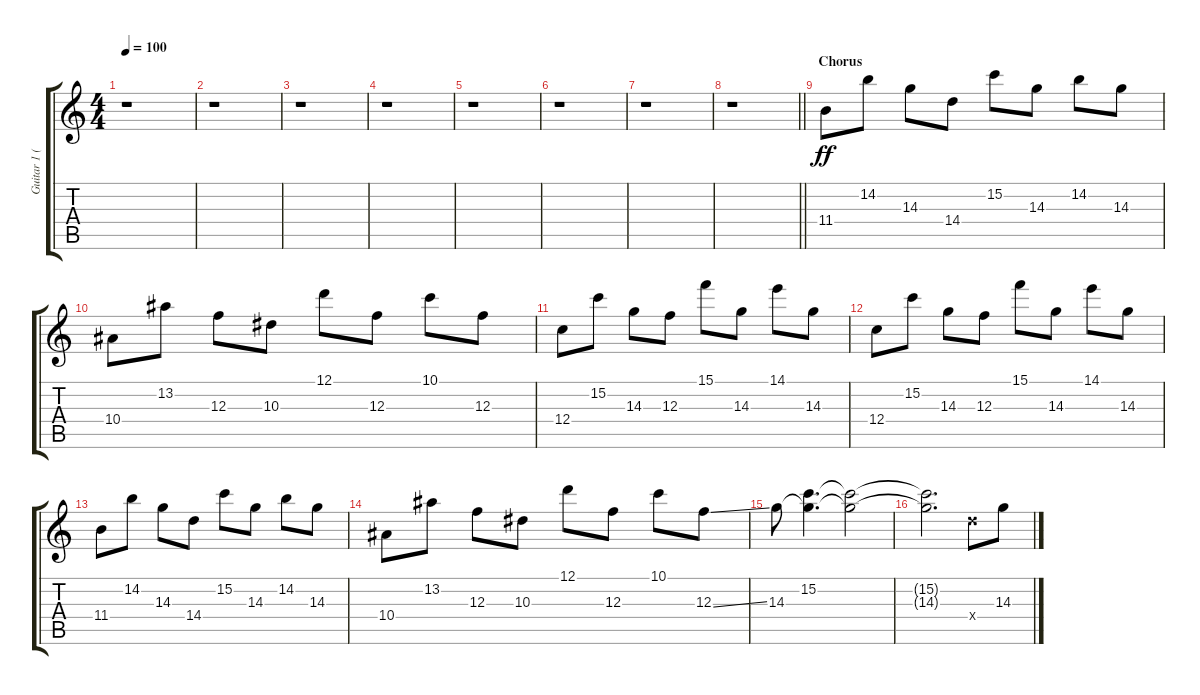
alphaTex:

\track ("Guitar 1 (Slash)" "Guitar 1 (") {instrument overdrivenguitar}
\staff {score tabs}
\tuning (D4 A3 F3 C3 G2 D2) {hide}
\ts (4 4)
\tempo 100
\clef g2
\ks c
r.1{dy ff} |
r.1 |
r.1 |
r.1 |
r.1 |
r.1 |
r.1 |
\barLineRight lightlight
r.1 |
\section ("" "Chorus")
11.4.8 14.2.8 14.3.8 14.4.8 15.2.8 14.3.8 14.2.8 14.3.8 |
10.4.8 13.2.8 12.3.8 10.3.8 12.1.8 12.3.8 10.1.8 12.3.8 |
12.4.8 15.2.8 14.3.8 12.3.8 15.1.8 14.3.8 14.1.8 14.3.8 |
12.4.8 15.2.8 14.3.8 12.3.8 15.1.8 14.3.8 14.1.8 14.3.8 |
11.4.8 14.2.8 14.3.8 14.4.8 15.2.8 14.3.8 14.2.8 14.3.8 |
10.4.8 13.2.8 12.3.8 10.3.8 12.1.8 12.3.8 10.1.8 12.3{ss}.8 |
14.3.8 (15.2 14.3{t}).4{d} (15.2{t} 14.3{t}).2 |
(15.2{t} 14.3{t}).2{d} 14.4{x}.8 14.3.8
